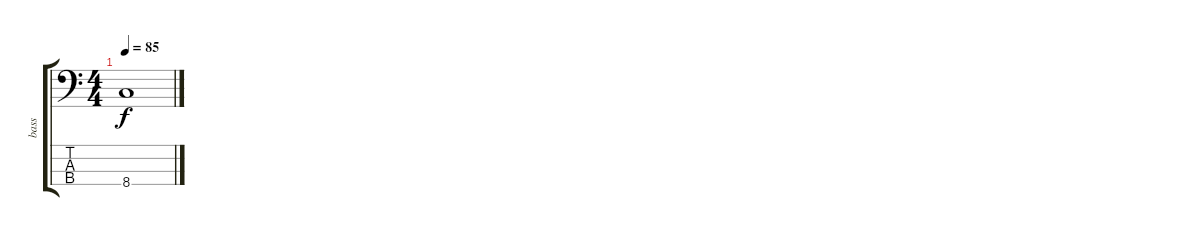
\track ("bass" "bass") {instrument electricbassfinger}
\staff {score tabs}
\tuning (G2 D2 A1 E1) {hide}
\ts (4 4)
\tempo 85
\clef f4
\ks c
8.4.1{dy f}
